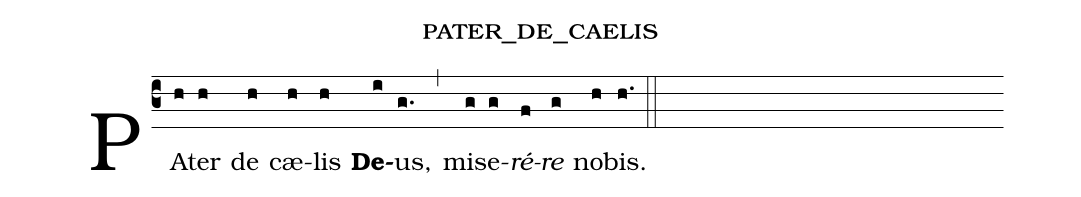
name:pater_de_caelis;
def-m1: \grealign;
%%
(c3) PA(h)ter(h) de(h) cæ(h)lis(h) <b>De</b>([em1]i)us,([em1]g.) (,)
mi([em1]g)se([em1]g)<i>ré</i>([em1]f)<i>re</i>([em1]g) no([em1]h)bis.([em1]h.) (::)
